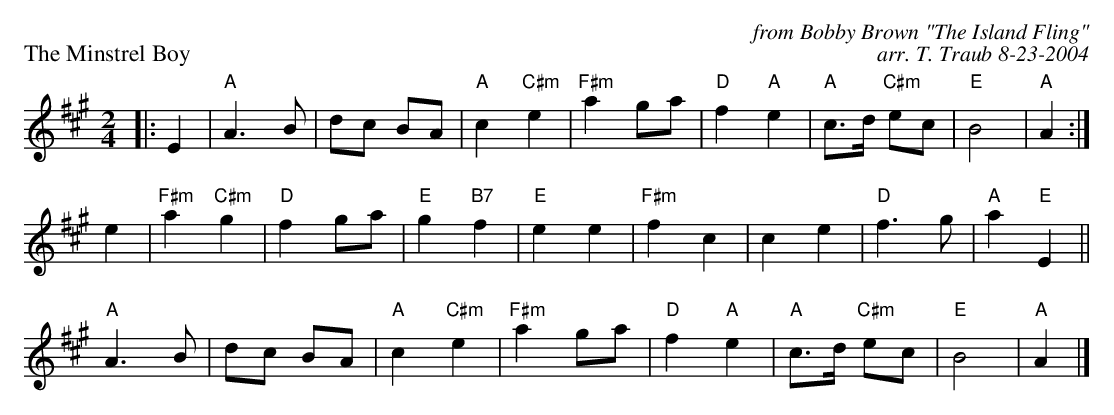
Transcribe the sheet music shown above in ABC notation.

X:1
P: The Minstrel Boy
C: from Bobby Brown "The Island Fling"
C: arr. T. Traub 8-23-2004
M: 2/4
L: 1/8
K: A
|: E2|"A"A3 B|dc BA|"A"c2 "C#m"e2|"F#m"a2 ga|"D"f2 "A"e2|"A"c>d "C#m"ec|"E"B4|"A"A2 :|
e2|"F#m"a2 "C#m"g2|"D"f2 ga|"E"g2 "B7"f2|"E"e2 e2|"F#m"f2 c2|c2 e2|"D"f3 g|"A"a2 "E" E2||
"A"A3 B|dc BA|"A"c2 "C#m"e2|"F#m"a2 ga|"D"f2 "A"e2|"A"c>d "C#m"ec|"E"B4|"A"A2 |]
